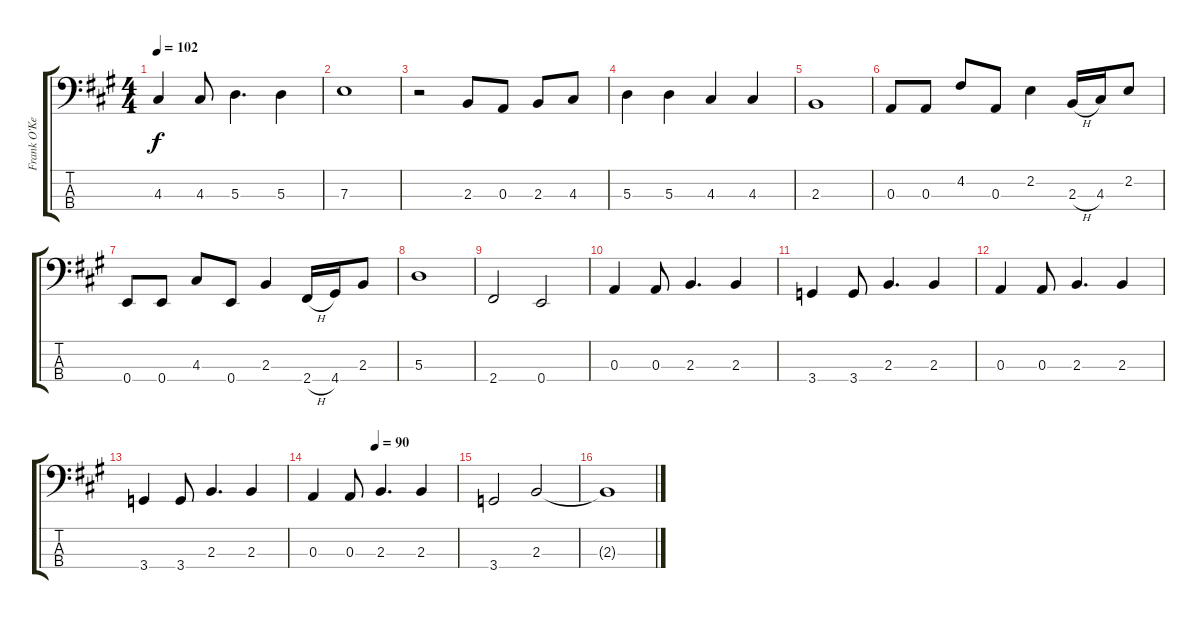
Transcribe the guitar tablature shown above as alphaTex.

\track ("Frank O'Keefe Bass" "Frank O'Ke") {instrument electricbassfinger}
\staff {score tabs}
\tuning (G2 D2 A1 E1) {hide}
\ts (4 4)
\tempo 102
\clef f4
\ks a
4.3.4{dy f} 4.3.8 5.3.4{d} 5.3.4 |
7.3.1 |
r.2 2.3.8 0.3.8 2.3.8 4.3.8 |
5.3.4 5.3.4 4.3.4 4.3.4 |
2.3.1 |
0.3.8 0.3.8 4.2.8 0.3.8 2.2.4 2.3{h}.16 4.3.16 2.2.8 |
0.4.8 0.4.8 4.3.8 0.4.8 2.3.4 2.4{h}.16 4.4.16 2.3.8 |
5.3.1 |
2.4.2 0.4.2 |
0.3.4 0.3.8 2.3.4{d} 2.3.4 |
3.4.4 3.4.8 2.3.4{d} 2.3.4 |
0.3.4 0.3.8 2.3.4{d} 2.3.4 |
3.4.4 3.4.8 2.3.4{d} 2.3.4 |
\tempo (90 0.4375)
0.3.4 0.3.8 2.3.4{d} 2.3.4 |
3.4.2 2.3.2 |
2.3{t}.1
